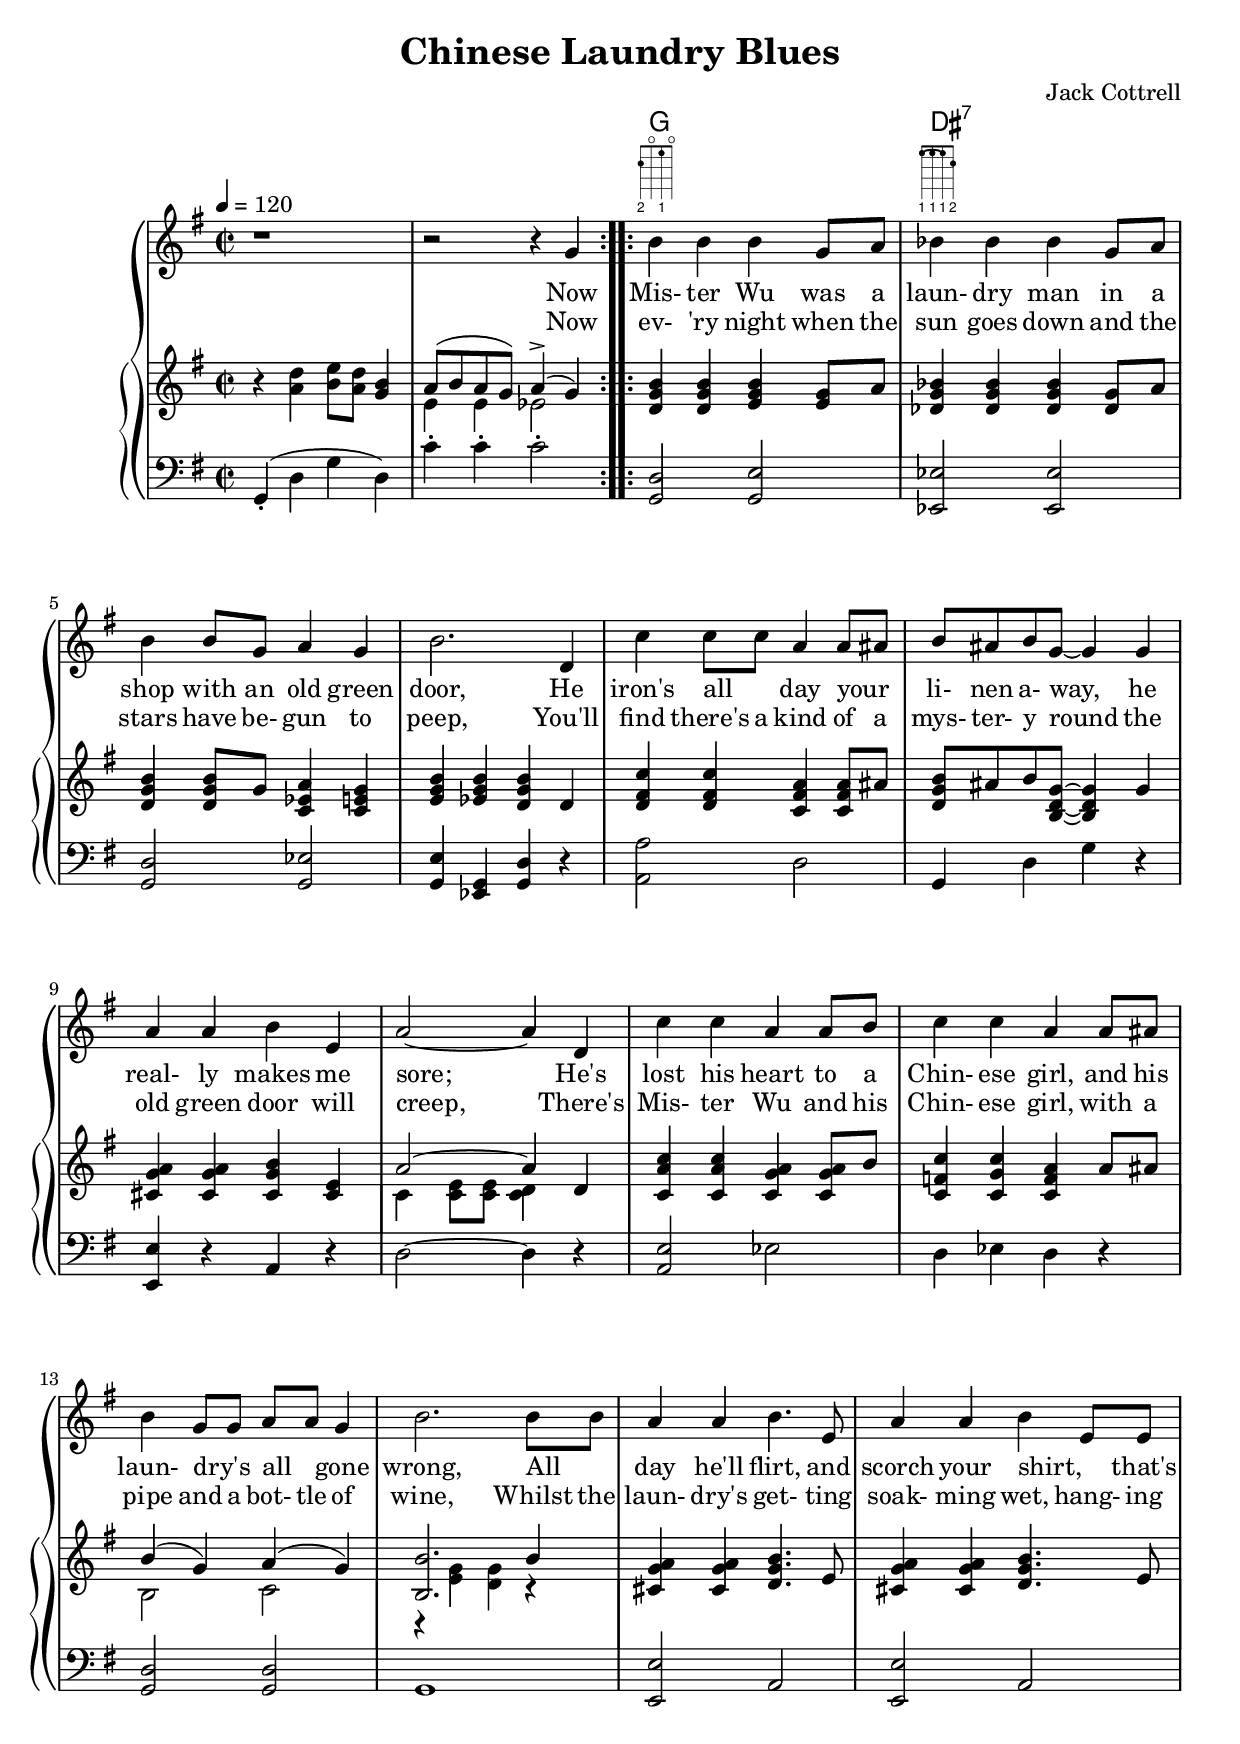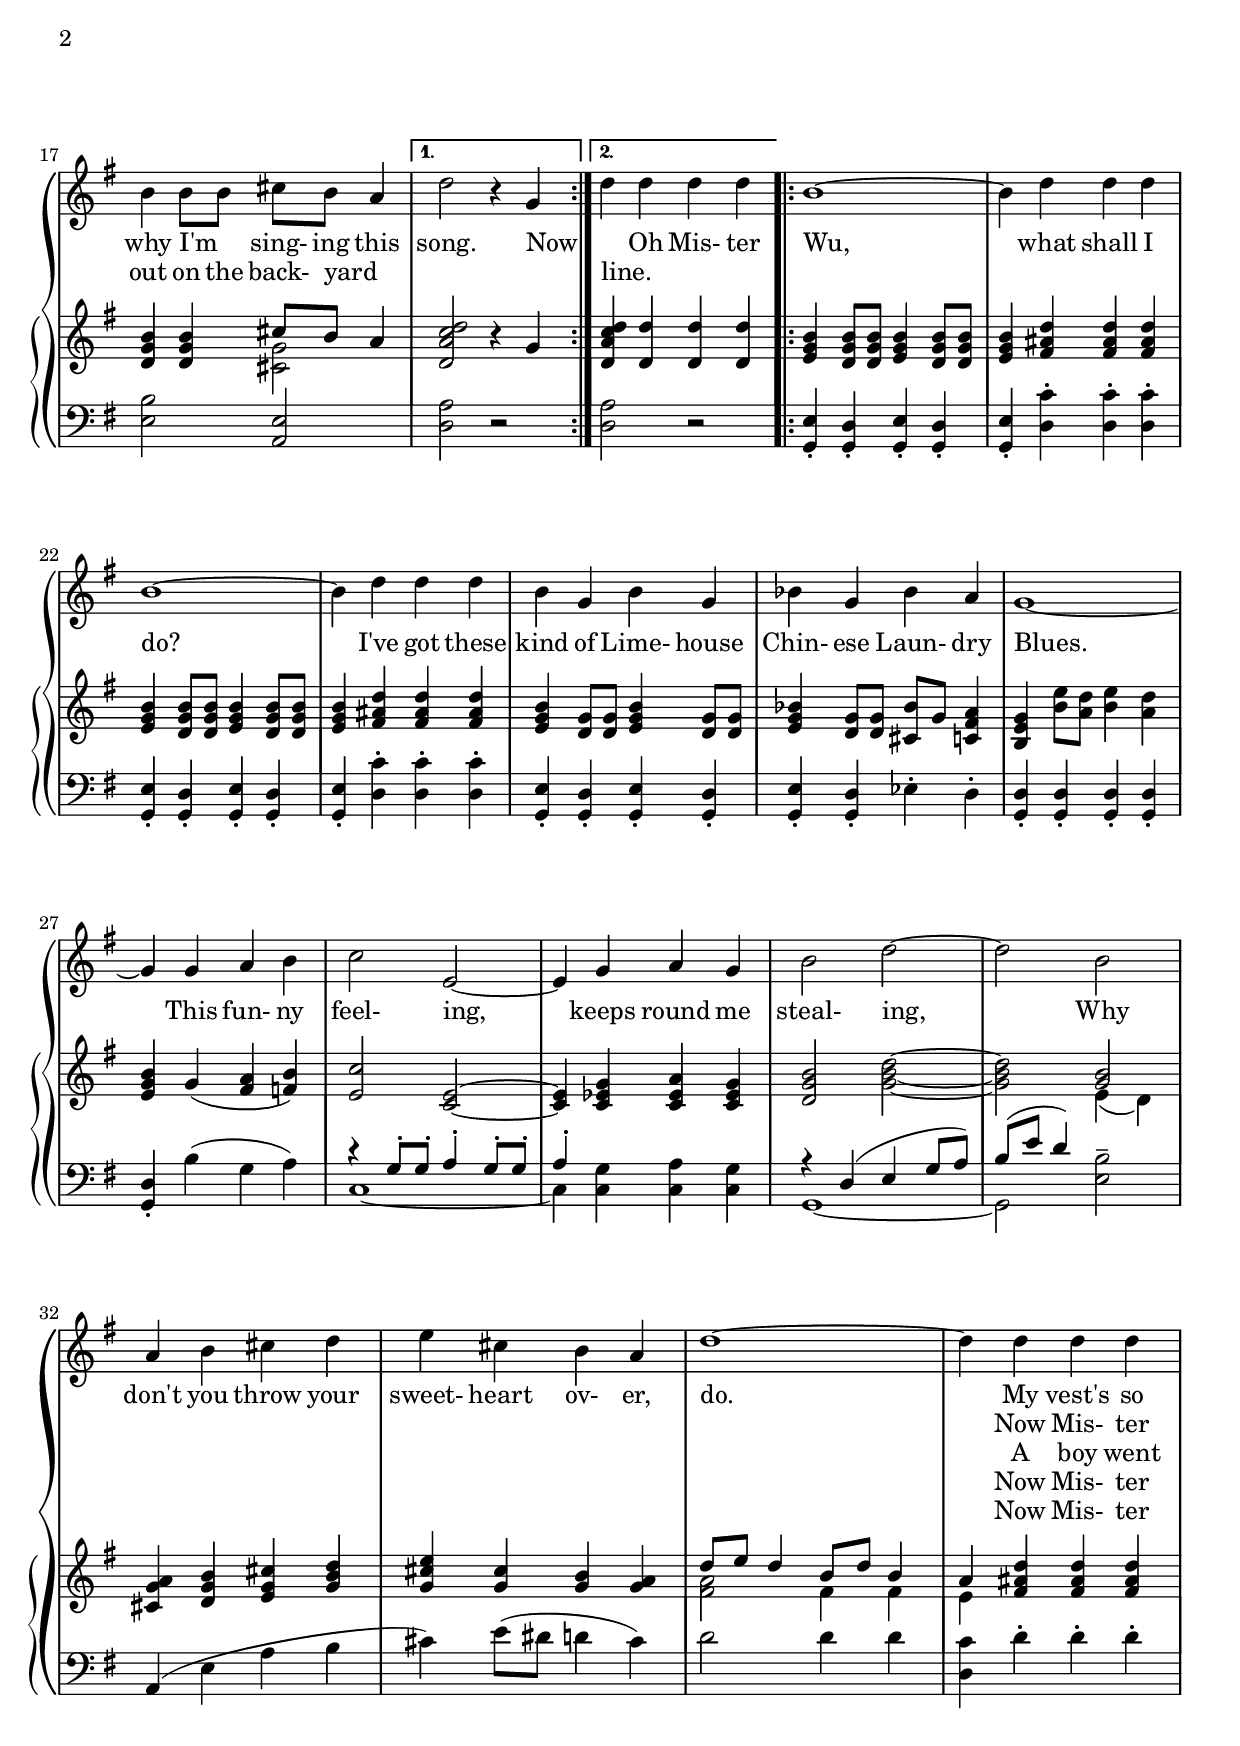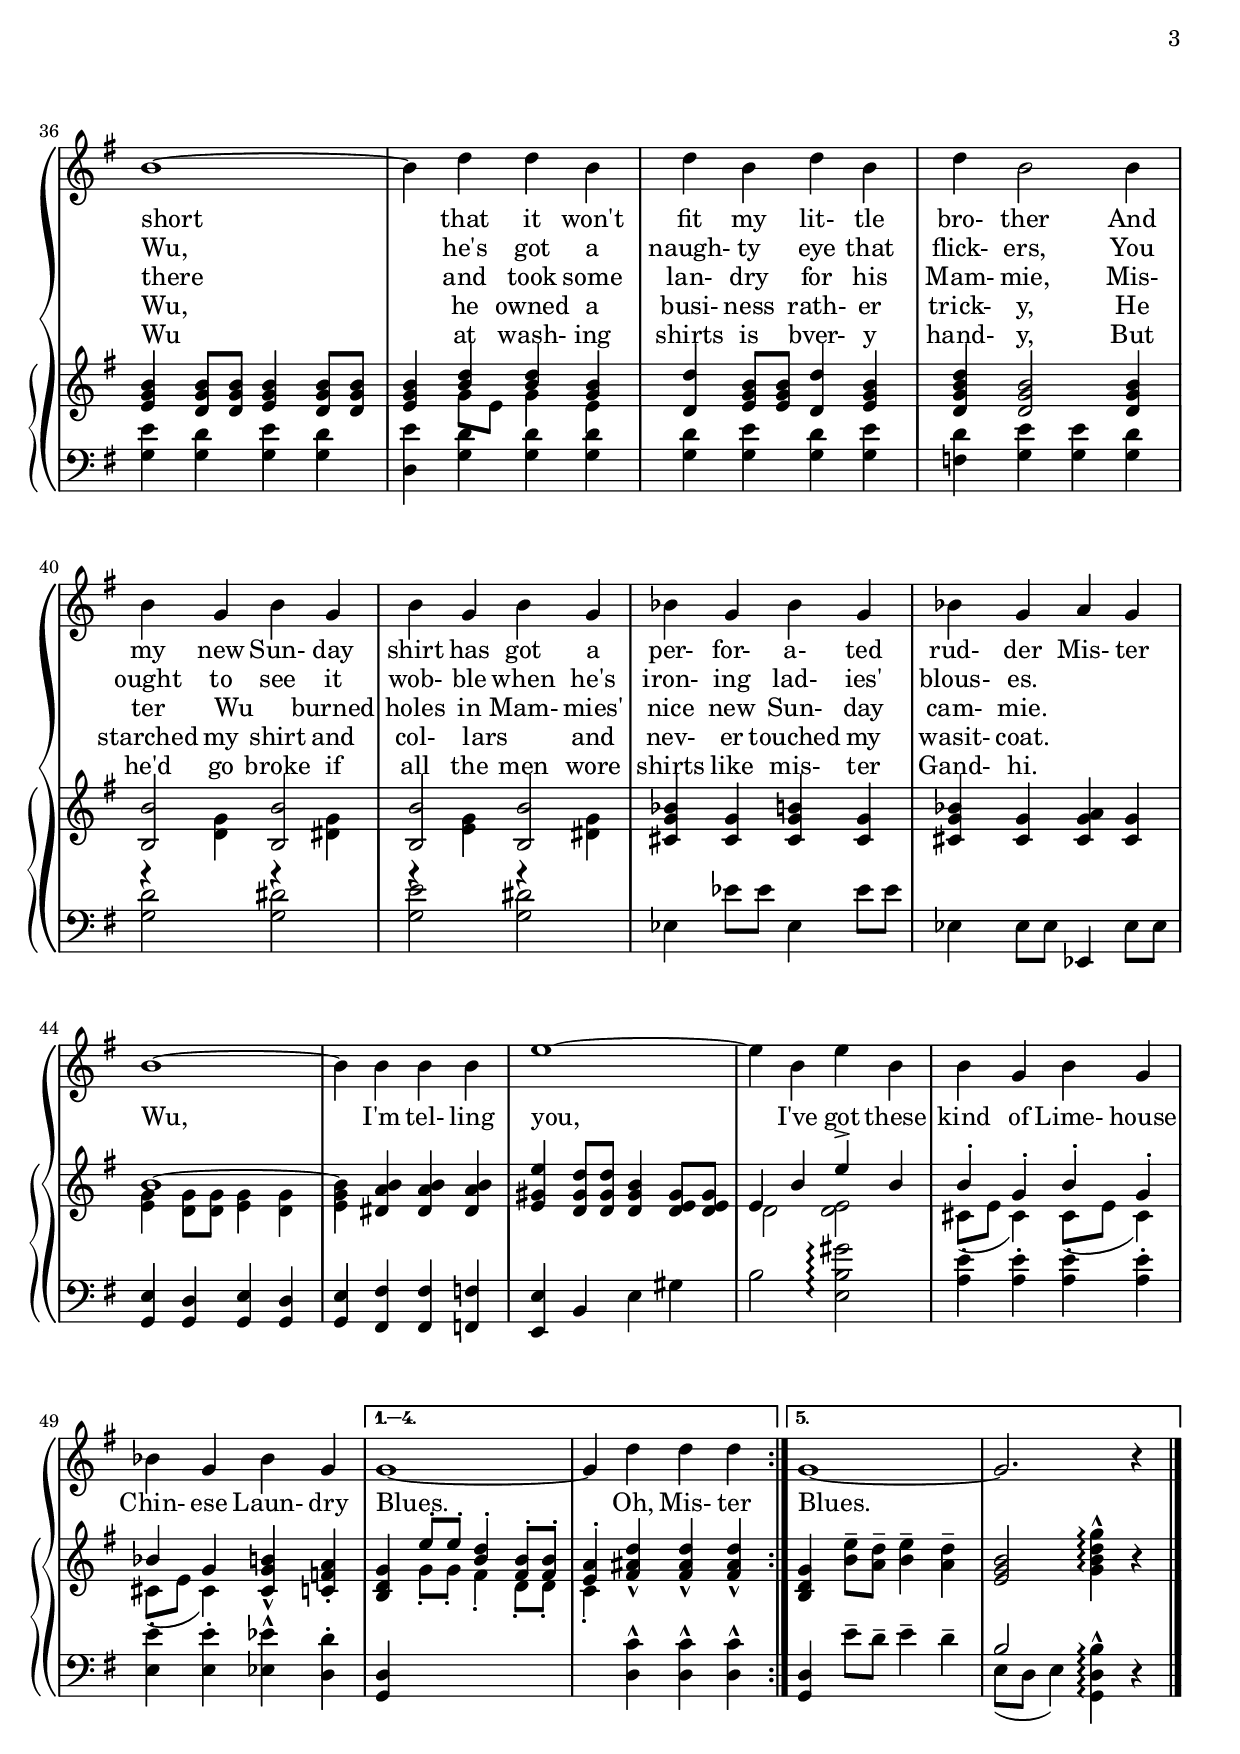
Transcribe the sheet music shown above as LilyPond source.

\version "2.19.82"
\include "predefined-ukulele-fretboards.ly"

global = {
  \time 2/2
  \key g \major
  \tempo 4 = 120
}

melody = \relative c'' {
  \global
  \repeat volta 2 {
    r1
    r2 r4 g
  }
  \repeat volta 2 {
    b4 b b g8 a
    bes4 bes bes g8 a
    b4 b8 g a4 g % 5
    b2. d,4
    c'4 c8 c a4 a8 ais
    b8 ais b g~g4 g
    a4 a b e,
    a2~a4 d, % 10
    c'4 c a a8 b
    c4 c a a8 ais
    b4 g8 g a a g4
    b2. b8 b
    a4 a b4. e,8 % 15
    a4 a b e,8 e
    b'4 b8 b cis b a4
  }
  \alternative {
    { d2 r4 g, }
    { d'4 d d d }
  }
  \repeat volta 5 {
    b1~
    b4 d d d % 20
    b1~
    b4 d d d
    b4 g b g
    bes4 g bes a
    g1~ % 25
    g4 g a b
    c2 e,~
    e4 g a g
    b2 d~
    d2 b % 30
    a4 b cis d
    e4 cis b a
    d1~
    d4 d d d
    b1~ % 35
    b4 d d b
    d4 b d b
    d4 b2 b4
    b4 g b g
    b4 g b g % 40
    bes4 g bes g
    bes4 g a g
    b1~b4 b b b
    e1~
    e4
    b e b
    b4 g b g
    bes4 g bes g
  }
  \alternative {
    { 
      g1~
      g4 d' d d
    }
    { 
      g,1~
      g2. r4
    }
  }
  \bar "|."
}

ukulele = \chordmode {
  \global
  \repeat volta 2 {
    s1
    s1
  }
  \repeat volta 2 {
    g1
    dis:7
s1*13
  }
  \alternative {
    { s1 }
    { s1 }
  }
  \repeat volta 5 {
    s1*30
  }
  \alternative {
    { s1 | s1 }
    { s1 | s1 }
  }
  \bar "|."
}

trebleOne = \relative c'' {
  \global
  \repeat volta 2 {
    r4 <a d> <b e>8 <a d> <g b>4
    \voiceOne a8(b a g) a4->(g) \oneVoice
  }
  \repeat volta 2 {
    <d g b>4 q <e g b> <e g>8 a
    <des, g bes>4 q q <des g>8 a'
    <d, g b>4 q8 g <c, ees a>4 <c e g> % 5
    <e g b> <ees g b> <d g b> d
    <d fis c'>4 q <c fis a> q8 ais'
    <d, g b>8 ais' b <b, d g> ~ q4 g'
    <cis, g' a>4 q <cis g' b> <cis e>
    \voiceOne a'2~a4 d, \oneVoice % 10
    <c a' c>4 q <c g' a> q8 b'
    <c, f c'>4 <c g' c> <c f a> a'8 ais
    \voiceOne b4(g) a(g)
    <b, b'>2. b'4 \oneVoice
    <cis, g' a>4 q <d g b>4. e8 % 15
    <cis g' a>4 q <d g b>4. e8
    <d g b>4 q \voiceOne cis'8 b a4 \oneVoice
  }
  \alternative {
    { <d, a' c d>2 r4 g }
    { <d a' c d>4 <d d'> q q }
  }
  \repeat volta 5 {
    <e g b>4 <d g b>8 q <e g b>4 <d g b>8 q
    <e g b>4 <fis ais d> q q
    <e g b>4 <d g b>8 q <e g b>4 <d g b>8 q
    <e g b>4 <fis ais d>4 q q
    <e g b>4 <d g>8 q <e g b>4 <d g>8 q
    <e g bes>4 <d g>8 q <cis bes'> g' <c, fis a>4
    <b e g>4 <b' e>8 <a d> <b e>4 <a d>4
    <e g b>4 g( <fis a> <f b>)
    <e c'>2 <c e>~
    q4 <c ees g> <c ees a> <c ees g>
    <d g b>2 <g b d>~
    q2 \voiceOne <g b> \voiceOne
    <cis, g' a>4 <d g b> <e g cis> <g b d>
    <g cis e>4 <g cis> <g b> <g a>
    \voiceOne d'8 e d4 b8 d b4
    a4 \oneVoice <fis ais d> q q
    <e g b> <d g b>8 q <e g b>4 <d g b>8 q
    <e g b>4 \voiceOne <b' d> q <g b> \oneVoice
    <d d'>4 <e g b>8 q <d d'>4 <e g b>
    <d g b d>4 <d g b>2 q4
    <b b'>2 q
    q2 q
    <cis g' bes>4 <cis g'> <cis g' b> <cis g'>
    <cis g' bes>4 <cis g'> <cis g' a> <cis g'>
    b'1~
    b4 <dis, a' b> q q
    <e gis e'>4 <d gis d'>8 q <d gis b>4 <d e gis>8 q
    \voiceOne e4 b' e-> b
    b4-. g-. b-. g-.
    bes4 g \oneVoice <cis, g' b>-^ <c f a>-.
  }
  \alternative {
    { 
      \voiceOne <b d g>4 e'8-. e-. <b d>4-. <fis b>8-. q-.
      <e a>4-. \oneVoice <fis ais d>4-^ q-^ q-^
    }
    { 
      <b, d g>4 <b' e>8-- <a d>-- <b e>4-- <a d>--
      <e g b>2 <g b d g>4-^-\arpeggio r
    }
  }
  \bar "|."
}

trebleTwo = \relative c' {
  \global
  \repeat volta 2 {
    s1
    \voiceTwo e4 e ees2
  }
  \repeat volta 2 {
    s1*7
    c4 <c e>8 q <c d>4 s
    s1
    s1
    b2 c
    r4 <e g> <d g> r
    s1
    s1
    s2 <cis g'>
  }
  \alternative {
    { s1 }
    { s1 }
  }
  \repeat volta 5 {
    s1*11
    s2 e4(d)
    s1*2
    <fis a>2 fis4 fis
    e4 s4 s2
    s1
    s4 g8 e g4 e
    s1*2
    r4 <d g> r <dis g>
    r4 <e g> r <dis g>
    s1
    s1
    <e g>4 <d g>8 q <e g>4 <d g>
    <e g>4 s s2
    s1
    d2 <d e>2
    cis8(e cis4) cis8(e cis4)
    cis8(e cis4) s2
  }
  \alternative {
    {
      s1 | s1
    }
    {
      s1 | s1      
    }
  }
  \bar "|."
}

bass = \relative c {
  \global
  \repeat volta 2 {
    g4-.(d' g d)
    c'-. c-. c2-.
  }
  \repeat volta 2 {
    <g, d'>2 <g e'>
    <ees ees'>2 <ees ees'>
    <g d'>2 <g ees'> % 5
    <g e'>4 <g ees> <g d'> r
    <a a'>2d
    g,4 d' g r
    <e, e'>4 r a r
    d2~d4 r % 10
    <a e'>2 ees'
    d4 ees d r
    <g, d'>2 <g d'>
    g1
    <e e'>2 a
    q2 a
    <e' b'>2 <a, e'>
  }
  \alternative {
    { <d a'>2 r }
    { <d a'>2 r }
  }
  \repeat volta 5 {
    <g, e'>4-. <g d'>-. <g e'>-. <g d'>-.
    <g e'>4-. <d' c'>-. q-. q-.
    <g, e'>4-. <g d'>-. <g e'>-. <g d'>-.
    <g e'>4-. <d' c'>-. q-. q-.
    <g, e'>4-. <g d'>-. <g e'>-. <g d'>-.
    <g e'>4-. <g d'>-. ees'-. d-.
    <g, d'>4-. q-. q-. q-.
    q4-. b'( g a)
    <<
      {\voiceOne r4 g8-. g-. a4-. g8-. g-.
       a4-. s4 s2
       r4 d,(e g8 a) |
       b8(e d4) \oneVoice <e, b'>2--}
      \new Voice { \voiceTwo
		   c1~
		   c4 <c g'> <c a'> <c g'>
		   g1~ |
		   g2}
    >>
    a4(e' a b
    cis4) e8(dis d4 cis)
    d2 d4 d
    <d, c'>4 d'-. d-. d-.
    <g, e'>4 <g d'> <g e'> <g d'>
    <d e'>4 <g d'> q q
    q <g e'> <g d'> <g e'>
    <f d'>4 <g e'> q <g d'>
    q2 <g dis'>
    <g e'>2 <g dis'>
    ees4 ees'8 ees ees,4 ees'8 ees
    ees,4 ees8 ees ees,4 ees'8 ees
    <g, e'>4 <g d'> <g e'> <g d'>
    <g e'> <fis fis'> q <f f'>
    <e e'>4 b' e gis
    b2 <e, b' gis'>2-\arpeggio
    <a e'>4-. q-. q-. q-.
    <e e'>4-. q-. <ees ees'>-^ <d d'>-.
  }
  \alternative {
    { 
      <g, d'>4 \change Staff = "treble" \voiceTwo g''8-. g-. fis4-. d8-. d-.
      c4-. \change Staff = "bass" \oneVoice <d, c'>4-^ q-^ q-^
    }
    { 
      <g, d'> e''8-- d-- e4-- d--
      << {\voiceOne b2} \new Voice { \voiceTwo e,8(d e4)} >> \oneVoice <g, d' b'>-^-\arpeggio r
    }
  }
  \bar "|."
}

verseOne = \lyricmode {
  Now Mis- ter Wu was a laun- dry man in a shop with an old green door,
  He iron's all _ day your _ li- nen a- way, he real- ly makes me sore;
  He's lost his heart to a Chin- ese girl,
  and his laun- dry's _ all _ gone wrong,
  All _ day he'll flirt, and scorch your shirt, _
  that's why I'm _ sing- ing this song.
  Now
  _
  
  Oh Mis- ter Wu, what shall I do?
  I've got these kind of Lime- house Chin- ese Laun- dry Blues.
  This fun- ny feel- ing, keeps round me steal- ing,
  Why don't you throw your sweet- heart ov- er, do.

  My vest's so short that it won't fit my lit- tle bro- ther
  And my new Sun- day shirt has got a per- for- a- ted rud- der
  Mis- ter Wu, I'm tel- ling you,
  I've got these kind of Lime- house Chin- ese Laun- dry Blues.

  Oh, Mis- ter

  Blues.
}

MverseOne = \lyricmode {
}

verseTwo = \lyricmode {
  Now ev- 'ry night when the sun goes down and the stars have be- gun to peep,
  You'll find there's a kind of a mys- ter- y round the old green door will creep,
  There's Mis- ter Wu and his Chin- ese girl,
  with a pipe and a bot- tle of wine,
  Whilst the laun- dry's get- ting soak- ming wet,
  hang- ing out on the back- yard _ _ _ line.

  _ _ _ _ _ _ _ _ _ _ _ _ _ _ _ _ _ _ _ _
  _ _ _ _ _ _ _ _ _ _ _ _ _ _ _ _ _ _ _ _
  Now Mis- ter Wu, he's got a naugh- ty eye that flick- ers,
  You ought to see it wob- ble when he's iron- ing lad- ies' blous- es.
}

MverseTwo = \lyricmode {
}

verseThree = \lyricmode {
  _ _ _ _ _ _ _ _ _ _ _ _ _ _ _ _ _ _ _ _ _ _
  _ _ _ _ _ _ _ _ _ _ _ _ _ _ _ _ _ _ _ _ _ _
  _ _ _ _ _ _ _ _ _ _ _ _ _ _ _ _ _ _ _ _ _ _
  _ _ _ _ _ _ _ _ _ _ _ _ _ _ _ _ _ _ _ _ _ _
  _ _ _ _ _ _ _ _ _ _ _ _ _ _ _ _ _ _ _ _ _ _
  _ _
  A boy went there and took some lan- dry for his Mam- mie,
  Mis- ter Wu _ burned holes in Mam- mies' nice new Sun- day cam- mie.
}

verseFour = \lyricmode {
  _ _ _ _ _ _ _ _ _ _ _ _ _ _ _ _ _ _ _ _ _ _
  _ _ _ _ _ _ _ _ _ _ _ _ _ _ _ _ _ _ _ _ _ _
  _ _ _ _ _ _ _ _ _ _ _ _ _ _ _ _ _ _ _ _ _ _
  _ _ _ _ _ _ _ _ _ _ _ _ _ _ _ _ _ _ _ _ _ _
  _ _ _ _ _ _ _ _ _ _ _ _ _ _ _ _ _ _ _ _ _ _
  _ _
  Now Mis- ter Wu, he owned a busi- ness rath- er trick- y,
  He starched my shirt and col- lars _ and nev- er touched my wasit- coat.
}

verseFive = \lyricmode {
  _ _ _ _ _ _ _ _ _ _ _ _ _ _ _ _ _ _ _ _ _ _
  _ _ _ _ _ _ _ _ _ _ _ _ _ _ _ _ _ _ _ _ _ _
  _ _ _ _ _ _ _ _ _ _ _ _ _ _ _ _ _ _ _ _ _ _
  _ _ _ _ _ _ _ _ _ _ _ _ _ _ _ _ _ _ _ _ _ _
  _ _ _ _ _ _ _ _ _ _ _ _ _ _ _ _ _ _ _ _ _ _
  _ _
  Now Mis- ter Wu at wash- ing shirts is bver- y hand- y,
  But he'd go broke if all the men wore shirts like mis- ter Gand- hi.
}

MverseThree = \lyricmode {
}

\book {
  \header {
    title = "Chinese Laundry Blues"
    composer = "Jack Cottrell"
  }

  \score {
    <<
      \new ChordNames { \ukulele }
      \new FretBoards { \set Staff.stringTunings = #ukulele-tuning \transpose d c \ukulele }
      \context GrandStaff {
	<<
	  \new Staff = melody { \melody }
	  \addlyrics \verseOne
	  \addlyrics \verseTwo
	  \addlyrics \verseThree
	  \addlyrics \verseFour
	  \addlyrics \verseFive
	  \context PianoStaff
	  <<
	    \new Staff = "treble" <<
	      \new Voice { \trebleOne }
              \new Voice { \trebleTwo }
	    >>
	    \new Staff = "bass" <<
	      \new Voice { \clef bass \bass }
	    >>
	  >>
	>>
      }
    >>
    \layout {}
  }

  \score {
    \context GrandStaff {
      <<
	\new Staff = melody { \unfoldRepeats \melody }
	\addlyrics { \MverseOne \MverseTwo \MverseThree }
	\context PianoStaff
	  <<
	    \new Staff = treble <<
	      \new Voice { \unfoldRepeats \trebleOne }
	      \new Voice { \unfoldRepeats \trebleTwo }
            >>
	    \new Staff = bass <<
	      \new Voice { \clef bass \unfoldRepeats \bass }
	    >>
	  >>
      >>
    }
    \midi {}
  }
}
